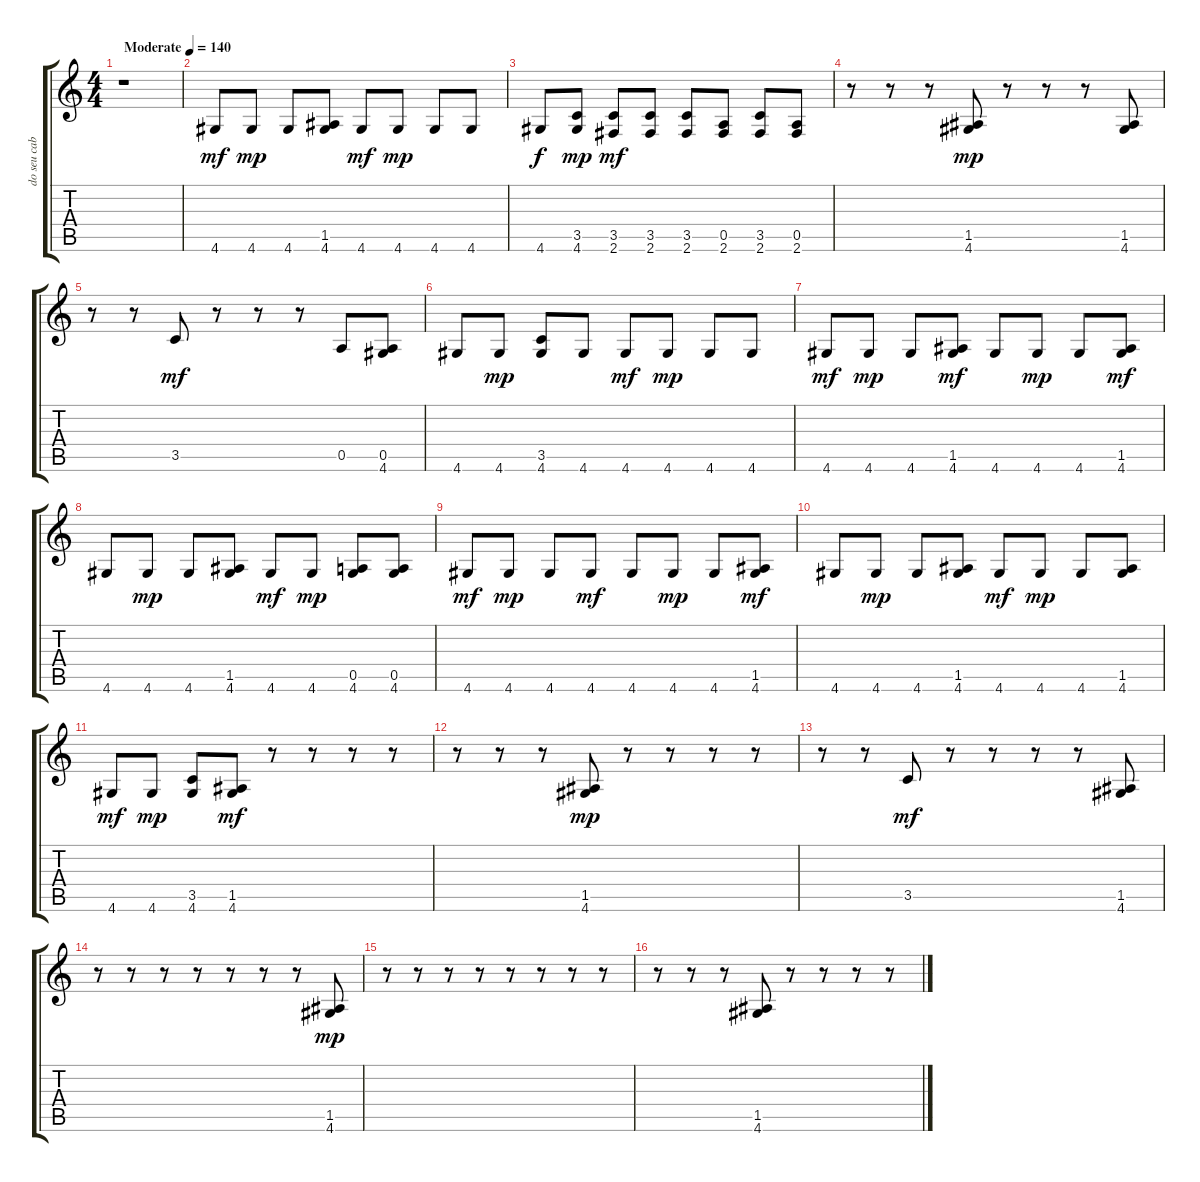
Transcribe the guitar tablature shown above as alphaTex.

\track ("do seu cabelo" "do seu cab") {instrument acousticguitarsteel}
\staff {score tabs}
\tuning (E4 B3 G3 D3 A2 E2) {hide}
\ts (4 4)
\tempo (140 "Moderate")
\clef g2
\ks c
r.1{dy mf instrument acousticguitarsteel} |
4.6.8 4.6.8{dy mp} 4.6.8 (1.5 4.6).8 4.6.8{dy mf} 4.6.8{dy mp} 4.6.8 4.6.8 |
4.6.8{dy f} (3.5 4.6).8{dy mp} (3.5 2.6).8{dy mf} (3.5 2.6).8 (3.5 2.6).8 (0.5 2.6).8 (3.5 2.6).8 (0.5 2.6).8 |
r.8 r.8 r.8 (1.5 4.6).8{dy mp} r.8 r.8 r.8 (1.5 4.6).8 |
r.8 r.8 3.5.8{dy mf} r.8 r.8 r.8 0.5.8 (0.5 4.6).8 |
4.6.8 4.6.8{dy mp} (3.5 4.6).8 4.6.8 4.6.8{dy mf} 4.6.8{dy mp} 4.6.8 4.6.8 |
4.6.8{dy mf} 4.6.8{dy mp} 4.6.8 (1.5 4.6).8{dy mf} 4.6.8 4.6.8{dy mp} 4.6.8 (1.5 4.6).8{dy mf} |
4.6.8 4.6.8{dy mp} 4.6.8 (1.5 4.6).8 4.6.8{dy mf} 4.6.8{dy mp} (0.5 4.6).8 (0.5 4.6).8 |
4.6.8{dy mf} 4.6.8{dy mp} 4.6.8 4.6.8{dy mf} 4.6.8 4.6.8{dy mp} 4.6.8 (1.5 4.6).8{dy mf} |
4.6.8 4.6.8{dy mp} 4.6.8 (1.5 4.6).8 4.6.8{dy mf} 4.6.8{dy mp} 4.6.8 (1.5 4.6).8 |
4.6.8{dy mf} 4.6.8{dy mp} (3.5 4.6).8 (1.5 4.6).8{dy mf} r.8 r.8 r.8 r.8 |
r.8 r.8 r.8 (1.5 4.6).8{dy mp} r.8 r.8 r.8 r.8 |
r.8 r.8 3.5.8{dy mf} r.8 r.8 r.8 r.8 (1.5 4.6).8 |
r.8 r.8 r.8 r.8 r.8 r.8 r.8 (1.5 4.6).8{dy mp} |
r.8 r.8 r.8 r.8 r.8 r.8 r.8 r.8 |
r.8 r.8 r.8 (1.5 4.6).8 r.8 r.8 r.8 r.8
